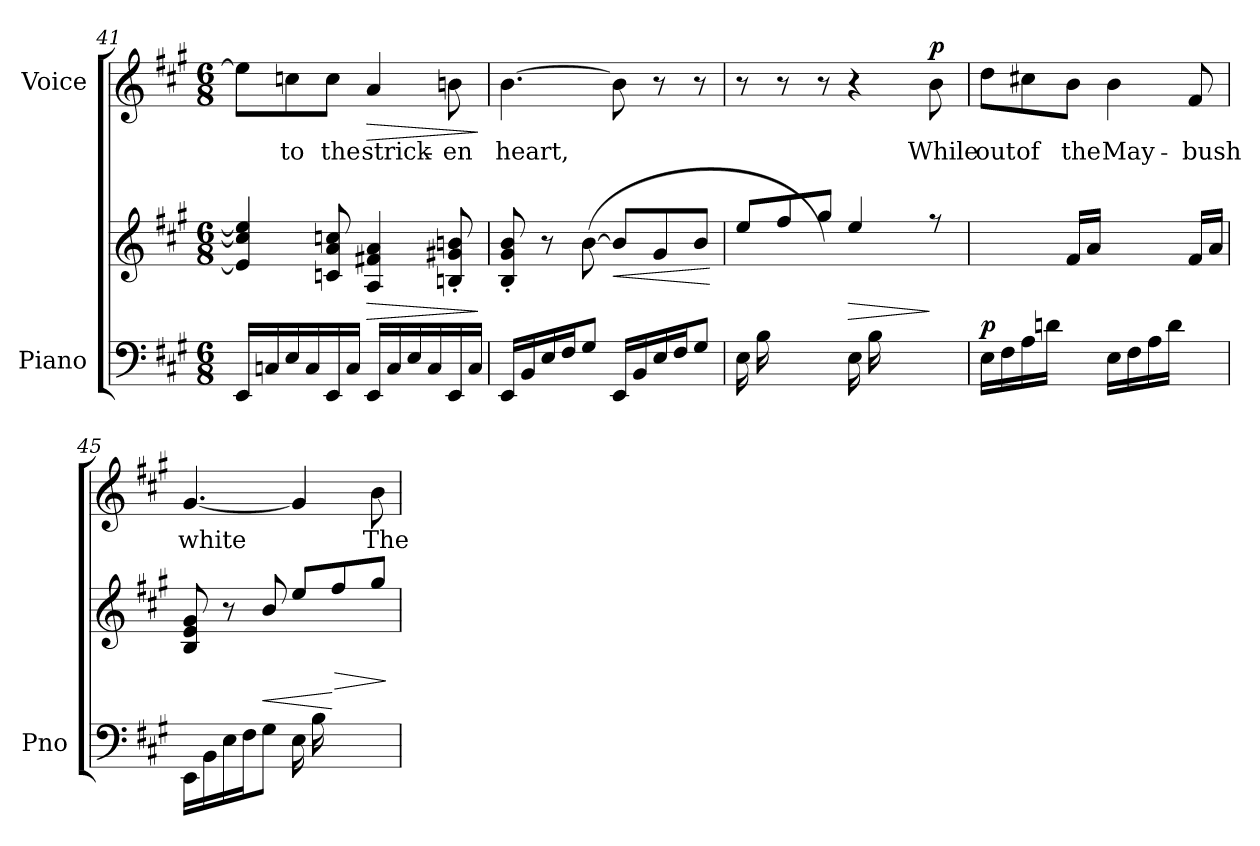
**kern	**kern	**dynam	**kern	**text	**dynam
*part2	*part2	*part2	*part1	*part1	*part1
*staff3	*staff2	*staff2/3	*staff1	*staff1	*staff1
*I"Piano	*	*	*I"Voice	*	*
*I'Pno	*	*	*	*	*
*clefF4	*clefG2	*	*clefG2	*	*
*k[f#c#g#]	*k[f#c#g#]	*	*k[f#c#g#]	*	*
*M6/8	*M6/8	*	*M6/8	*	*
=41	=41	=41	=41	=41	=41
16EE/LL	4e/] 4cc/] 4ee/]	.	8ee\L]	.	.
16Cn/	.	.	.	.	.
!	!	!	!	!LO:LY:b	!
16E/	.	.	8ccn\	to	.
16C/	.	.	.	.	.
!	!	!	!	!LO:LY:b	!
16EE/	8cn/ 8a/ 8ccn/	.	8cc\J	the	.
16C/JJ	.	.	.	.	.
!	!	!LO:HP:b	!	!LO:LY:b	!LO:HP:b
16EE/LL	4A/ 4f#X/ 4a/	>	4a/	strick-	>
16C/	.	.	.	.	.
16E/	.	.	.	.	.
16C/	.	.	.	.	.
!	!	!	!	!LO:LY:b	!
16EE/	8Bn/' 8g#X/' 8bn/'	.	8bn\	-en	.
16C/JJ	.	.	.	.	.
.	.	]	.	.	]
=42	=42	=42	=42	=42	=42
!	!	!	!	!LO:LY:b	!
16EE/LL	8B/' 8g#/' 8b/'	.	[4.b\	heart,	.
16BB/	.	.	.	.	.
16E/	8r	.	.	.	.
16F#/J	.	.	.	.	.
8G#/J	(>[8b\	.	.	.	.
!	!	!LO:HP:b	!	!	!
16EE/LL	8b/L]	<	8b\]	.	.
16BB/	.	.	.	.	.
16E/	8g#/	.	8r	.	.
16F#/J	.	.	.	.	.
8G#/J	8b/J	.	8r	.	.
.	.	[	.	.	.
!!LO:LB:g=z
=43	=43	=43	=43	=43	=43
*	*^	*	*	*	*
(<16E\LL	8ee/L	8ryy	.	8r	.	.
16B\	.	.	.	.	.	.
4ryy	8ff#/	16e\	.	8r	.	.
.	.	16f#\J	.	.	.	.
.	8gg#/J	8g#\J)	.	8r	.	.
!	!	!	!LO:HP:b	!	!	!
(<16E\LL	4ee/)	8ryy	>	4r	.	.
16B\	.	.	.	.	.	.
4ryy	.	16e\	.	.	.	.
.	.	16f#\J	.	.	.	.
!	!	!	!	!	!LO:LY:b	!LO:DY:a
.	8rff	8g#\J)	]	8b\	While	p
=44	=44	=44	=44	=44	=44	=44
!	!	!	!LO:DY:a=2	!	!LO:LY:b	!
(>16E\LL	2.ryy	4ryy	p	8dd\L	out	.
16F#\	.	.	.	.	.	.
!	!	!	!	!	!LO:LY:b	!
16A\	.	.	.	8cc#X\	of	.
16dn\JJ	.	.	.	.	.	.
!	!	!	!	!	!LO:LY:b	!
8ryy	.	16f#/LL	.	8b\J	the	.
.	.	16a/JJ)	.	.	.	.
!	!	!	!	!	!LO:LY:b	!
(>16E\LL	.	4ryy	.	4b\	May-	.
16F#\	.	.	.	.	.	.
16A\	.	.	.	.	.	.
16d\JJ	.	.	.	.	.	.
!	!	!	!	!	!LO:LY:b	!
8ryy	.	16f#/LL	.	8f#/	-bush	.
.	.	16a/JJ)	.	.	.	.
=45	=45	=45	=45	=45	=45	=45
!	!	!	!	!	!LO:LY:b	!
16EE\LL	8B/ 8e/ 8g#/	2ryy	.	[4.g#/	white	.
16BB\	.	.	.	.	.	.
16E\	8r	.	.	.	.	.
16F#\J	.	.	.	.	.	.
!	!	!	!LO:HP:b	!	!	!
8G#\J	8b/	.	<	.	.	.
(<16E\LL	8ee/L	.	.	4g#/]	.	.
16B\	.	.	.	.	.	.
!	!	!	!LO:HP:n=1:b	!	!	!
4ryy	8ff#/	16e\	[ >	.	.	.
.	.	16f#\J	.	.	.	.
!	!	!	!	!	!LO:LY:b	!
.	8gg#/J	8g#\J)	.	8b\	The	.
*	*v	*v	*	*	*	*
.	.	]	.	.	.
=	=	=	=	=	=
*-	*-	*-	*-	*-	*-
